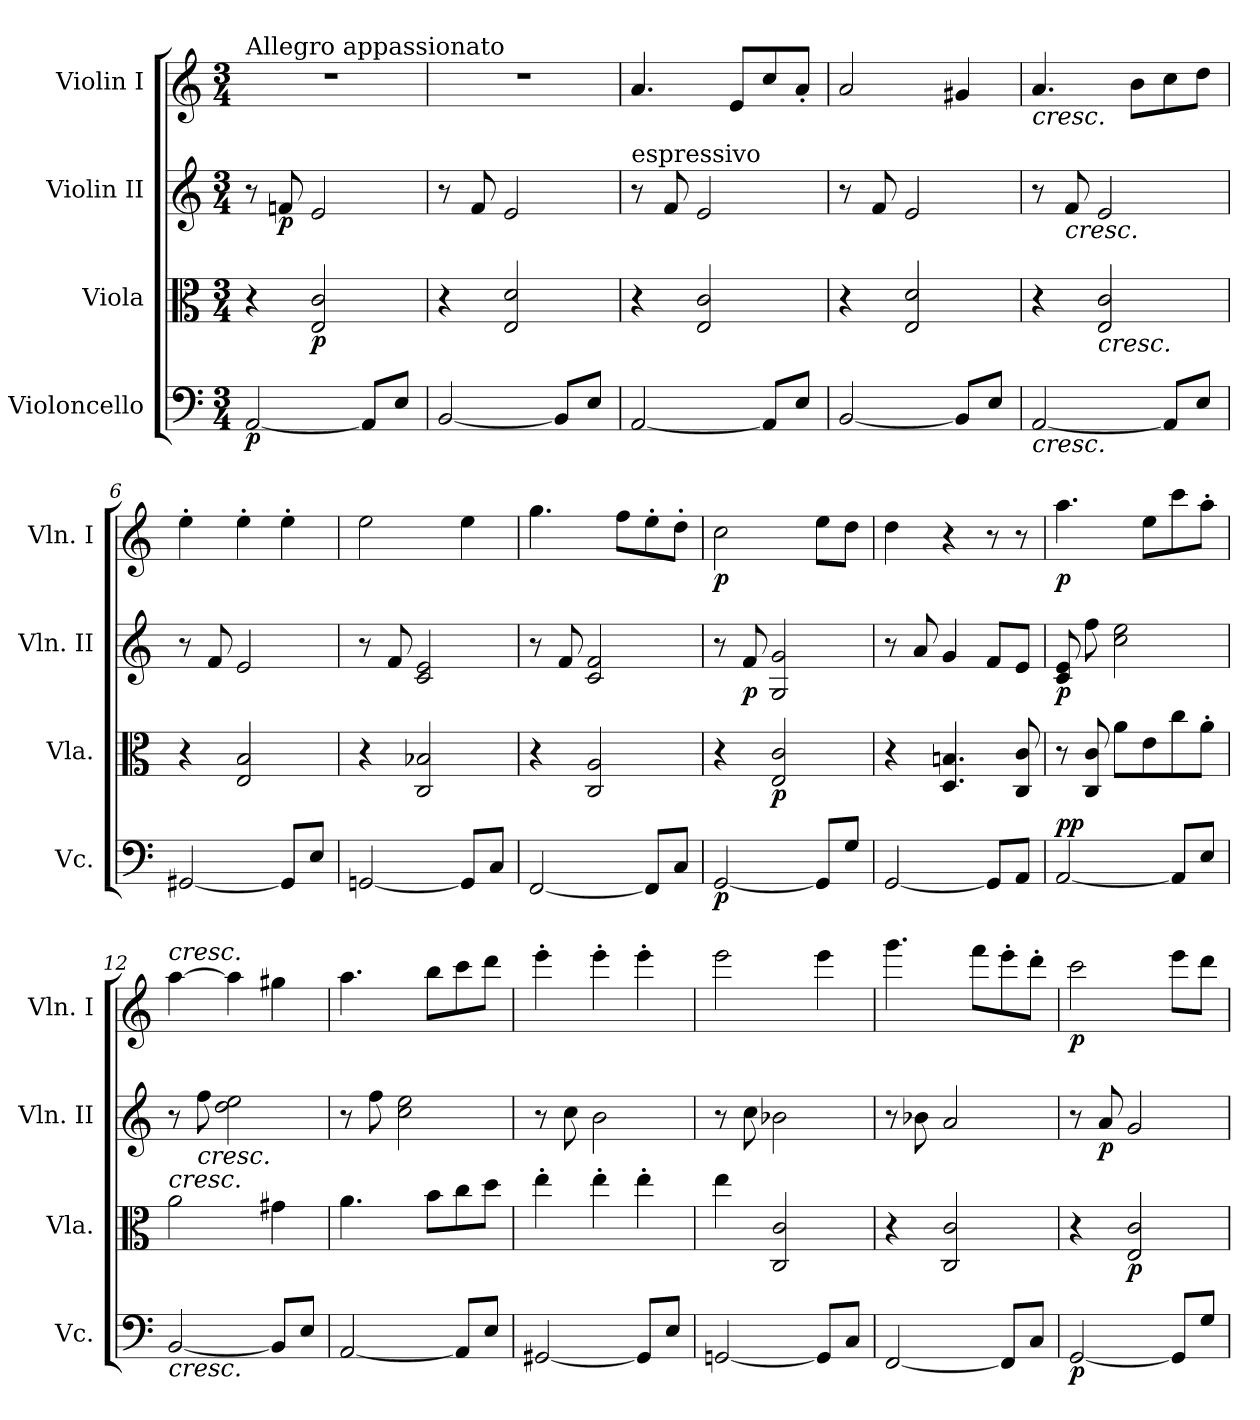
**kern	**dynam	**kern	**dynam	**kern	**dynam	**kern	**dynam
*part4	*part4	*part3	*part3	*part2	*part2	*part1	*part1
*staff4	*staff4	*staff3	*staff3	*staff2	*staff2	*staff1	*staff1
*I"Violoncello	*	*I"Viola	*	*I"Violin II	*	*I"Violin I	*
*I'Vc.	*	*I'Vla.	*	*I'Vln. II	*	*I'Vln. I	*
*clefF4	*	*clefC3	*	*clefG2	*	*clefG2	*
*k[]	*	*k[]	*	*k[]	*	*k[]	*
*M3/4	*	*M3/4	*	*M3/4	*	*M3/4	*
=1	=1	=1	=1	=1	=1	=1	=1
!	!	!	!	!	!	!LO:TX:a:t=Allegro appassionato	!
!	!LO:DY:b	!	!	!	!	!	!
[2AA/	p	4r	.	8r	.	2.r	.
!	!	!	!	!	!LO:DY:b	!	!
.	.	.	.	8fn/	p	.	.
!	!	!	!LO:DY:b	!	!	!	!
.	.	2E/ 2c/	p	2e/	.	.	.
8AA/L]	.	.	.	.	.	.	.
8E/J	.	.	.	.	.	.	.
=2	=2	=2	=2	=2	=2	=2	=2
[2BB/	.	4r	.	8r	.	2.r	.
.	.	.	.	8f/	.	.	.
.	.	2E/ 2d/	.	2e/	.	.	.
8BB/L]	.	.	.	.	.	.	.
8E/J	.	.	.	.	.	.	.
=3	=3	=3	=3	=3	=3	=3	=3
!	!	!	!	!LO:TX:a:t=espressivo	!	!	!
[2AA/	.	4r	.	8r	.	4.a/	.
.	.	.	.	8f/	.	.	.
.	.	2E/ 2c/	.	2e/	.	.	.
.	.	.	.	.	.	8e/L	.
8AA/L]	.	.	.	.	.	8cc/	.
8E/J	.	.	.	.	.	8a'/J	.
=4	=4	=4	=4	=4	=4	=4	=4
[2BB/	.	4r	.	8r	.	2a/	.
.	.	.	.	8f/	.	.	.
.	.	2E/ 2d/	.	2e/	.	.	.
8BB/L]	.	.	.	.	.	4g#X/	.
8E/J	.	.	.	.	.	.	.
=5	=5	=5	=5	=5	=5	=5	=5
!	!	!	!	!	!	!LO:TX:b:i:t=cresc.	!
!LO:TX:b:i:t=cresc.	!	!	!	!	!	!	!
[2AA/	.	4r	.	8r	.	4.a/	.
!	!	!	!	!LO:TX:b:i:t=cresc.	!	!	!
.	.	.	.	8f/	.	.	.
!	!	!LO:TX:b:i:t=cresc.	!	!	!	!	!
.	.	2E/ 2c/	.	2e/	.	.	.
.	.	.	.	.	.	8b\L	.
8AA/L]	.	.	.	.	.	8cc\	.
8E/J	.	.	.	.	.	8dd\J	.
=6	=6	=6	=6	=6	=6	=6	=6
[2GG#X/	.	4r	.	8r	.	4ee'\	.
.	.	.	.	8f/	.	.	.
.	.	2E/ 2B/	.	2e/	.	4ee'\	.
8GG#/L]	.	.	.	.	.	4ee'\	.
8E/J	.	.	.	.	.	.	.
=7	=7	=7	=7	=7	=7	=7	=7
[2GGn/	.	4r	.	8r	.	2ee\	.
.	.	.	.	8f/	.	.	.
.	.	2C/ 2B-X/	.	2c/ 2e/	.	.	.
8GG/L]	.	.	.	.	.	4ee\	.
8C/J	.	.	.	.	.	.	.
=8	=8	=8	=8	=8	=8	=8	=8
[2FF/	.	4r	.	8r	.	4.gg\	.
.	.	.	.	8f/	.	.	.
.	.	2C/ 2A/	.	2c/ 2f/	.	.	.
.	.	.	.	.	.	8ff\L	.
8FF/L]	.	.	.	.	.	8ee'\	.
8C/J	.	.	.	.	.	8dd'\J	.
=9	=9	=9	=9	=9	=9	=9	=9
!	!LO:DY:b	!	!	!	!	!	!LO:DY:b
[2GG/	p	4r	.	8r	.	2cc\	p
!	!	!	!	!	!LO:DY:b	!	!
.	.	.	.	8f/	p	.	.
!	!	!	!LO:DY:b	!	!	!	!
.	.	2E/ 2c/	p	2G/ 2g/	.	.	.
8GG/L]	.	.	.	.	.	8ee\L	.
8G/J	.	.	.	.	.	8dd\J	.
=10	=10	=10	=10	=10	=10	=10	=10
[2GG/	.	4r	.	8r	.	4dd\	.
.	.	.	.	8a/	.	.	.
.	.	4.D/ 4.Bn/	.	4g/	.	4r	.
8GG/L]	.	.	.	8f/L	.	8r	.
8AA/J	.	8C/ 8c/	.	8e/J	.	8r	.
=11	=11	=11	=11	=11	=11	=11	=11
!	!LO:DY:b	!	!	!	!	!	!
!	!LO:DY:n=1:a	!	!	!	!LO:DY:b	!	!LO:DY:b
[2AA/	p p	8r	.	8c/ 8e/	p	4.aa\	p
.	.	8C/ 8c/	.	8ff\	.	.	.
.	.	8a\L	.	2cc\ 2ee\	.	.	.
.	.	8e\	.	.	.	8ee\L	.
8AA/L]	.	8cc\	.	.	.	8ccc\	.
8E/J	.	8a'\J	.	.	.	8aa'\J	.
=12	=12	=12	=12	=12	=12	=12	=12
!	!	!	!	!	!	!LO:TX:a:i:t=cresc.	!
!	!	!LO:TX:a:i:t=cresc.	!	!	!	!	!
!LO:TX:b:i:t=cresc.	!	!	!	!	!	!	!
[2BB/	.	2a\	.	8r	.	[4aa\	.
!	!	!	!	!LO:TX:b:i:t=cresc.	!	!	!
.	.	.	.	8ff\	.	.	.
.	.	.	.	2dd\ 2ee\	.	4aa\]	.
8BB/L]	.	4g#X\	.	.	.	4gg#X\	.
8E/J	.	.	.	.	.	.	.
=13	=13	=13	=13	=13	=13	=13	=13
[2AA/	.	4.a\	.	8r	.	4.aa\	.
.	.	.	.	8ff\	.	.	.
.	.	.	.	2cc\ 2ee\	.	.	.
.	.	8b\L	.	.	.	8bb\L	.
8AA/L]	.	8cc\	.	.	.	8ccc\	.
8E/J	.	8dd\J	.	.	.	8ddd\J	.
=14	=14	=14	=14	=14	=14	=14	=14
[2GG#X/	.	4ee'\	.	8r	.	4eee'\	.
.	.	.	.	8cc\	.	.	.
.	.	4ee'\	.	2b\	.	4eee'\	.
8GG#/L]	.	4ee'\	.	.	.	4eee'\	.
8E/J	.	.	.	.	.	.	.
=15	=15	=15	=15	=15	=15	=15	=15
[2GGn/	.	4ee\	.	8r	.	2eee\	.
.	.	.	.	8cc\	.	.	.
.	.	2C/ 2c/	.	2b-X\	.	.	.
8GG/L]	.	.	.	.	.	4eee\	.
8C/J	.	.	.	.	.	.	.
=16	=16	=16	=16	=16	=16	=16	=16
[2FF/	.	4r	.	8r	.	4.ggg\	.
.	.	.	.	8b-X\	.	.	.
.	.	2C/ 2c/	.	2a/	.	.	.
.	.	.	.	.	.	8fff\L	.
8FF/L]	.	.	.	.	.	8eee'\	.
8C/J	.	.	.	.	.	8ddd'\J	.
=17	=17	=17	=17	=17	=17	=17	=17
!	!LO:DY:b	!	!	!	!	!	!LO:DY:b
[2GG/	p	4r	.	8r	.	2ccc\	p
!	!	!	!	!	!LO:DY:b	!	!
.	.	.	.	8a/	p	.	.
!	!	!	!LO:DY:b	!	!	!	!
.	.	2E/ 2c/	p	2g/	.	.	.
8GG/L]	.	.	.	.	.	8eee\L	.
8G/J	.	.	.	.	.	8ddd\J	.
=	=	=	=	=	=	=	=
*-	*-	*-	*-	*-	*-	*-	*-
